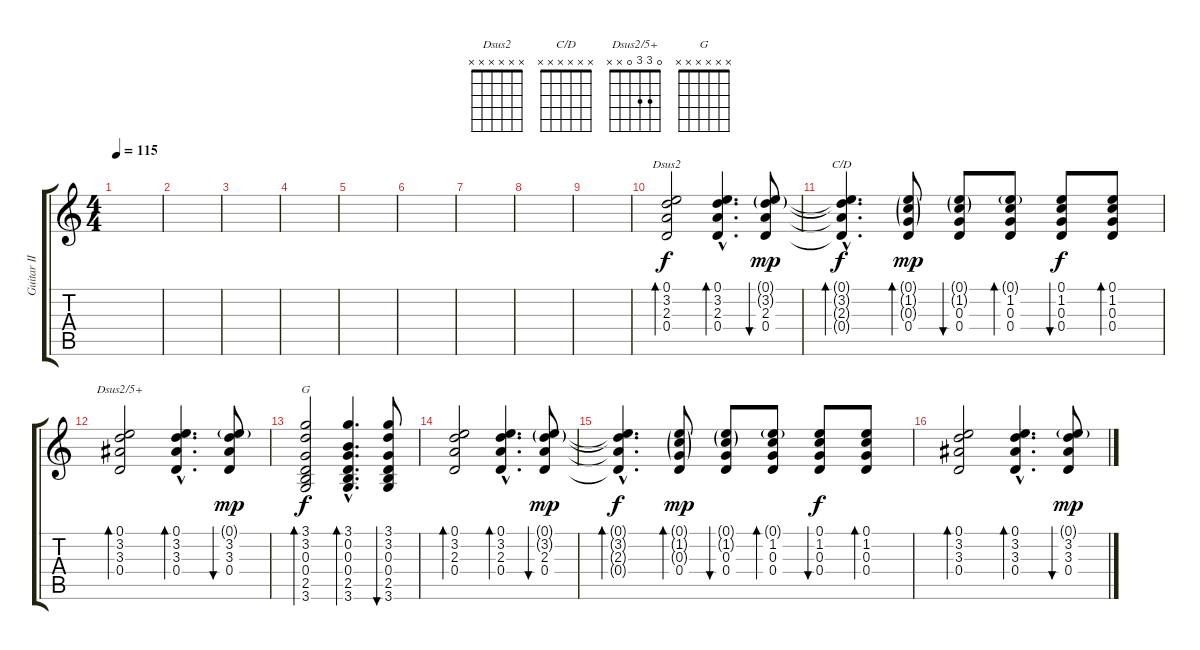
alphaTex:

\track ("Guitar II" "Guitar II") {instrument electricguitarclean}
\staff {score tabs}
\tuning (E4 B3 G3 D3 A2 E2) {hide}
\chord ("Dsus2" x x x x x x)
\chord ("C/D" x x x x x x)
\chord ("Dsus2/5+" 0 3 3 0 x x)
\chord ("G" x x x x x x)
\ts (4 4)
\tempo 115
\clef g2
\ks c
|
|
|
|
|
|
|
|
|
(0.1 3.2 2.3 0.4).2{bd 60 ch "Dsus2"} (0.1{hac} 3.2{hac} 2.3{hac} 0.4{hac}).4{d bd 120} (0.1{g} 3.2{g} 2.3 0.4).8{bu 120 dy mp} |
(0.1{hac t} 3.2{hac t} 2.3{hac t} 0.4{hac t}).4{d bd 120 ch "C/D" dy f} (0.1{g} 1.2{g} 0.3{g} 0.4).8{bd 120 dy mp} (0.1{g} 1.2{g} 0.3 0.4).8{bu 120} (0.1{g} 1.2 0.3 0.4).8{bd 120} (0.1 1.2 0.3 0.4).8{bu 120 dy f} (0.1 1.2 0.3 0.4).8{bd 120} |
(0.1 3.2 3.3 0.4).2{bd 120 ch "Dsus2/5+"} (0.1{hac} 3.2{hac} 3.3{hac} 0.4{hac}).4{d bd 120} (0.1{g} 3.2 3.3 0.4).8{bu 120 dy mp} |
(3.1 3.2 0.3 0.4 2.5 3.6).2{bd 120 ch "G" dy f} (3.1{hac} 0.2{hac} 0.3{hac} 0.4{hac} 2.5{hac} 3.6{hac}).4{d bd 120} (3.1 3.2 0.3 0.4 2.5 3.6).8{bu 120} |
(0.1 3.2 2.3 0.4).2{bd 60} (0.1{hac} 3.2{hac} 2.3{hac} 0.4{hac}).4{d bd 120} (0.1{g} 3.2{g} 2.3 0.4).8{bu 120 dy mp} |
(0.1{hac t} 3.2{hac t} 2.3{hac t} 0.4{hac t}).4{d bd 120 dy f} (0.1{g} 1.2{g} 0.3{g} 0.4).8{bd 120 dy mp} (0.1{g} 1.2{g} 0.3 0.4).8{bu 120} (0.1{g} 1.2 0.3 0.4).8{bd 120} (0.1 1.2 0.3 0.4).8{bu 120 dy f} (0.1 1.2 0.3 0.4).8{bd 120} |
(0.1 3.2 3.3 0.4).2{bd 120} (0.1{hac} 3.2{hac} 3.3{hac} 0.4{hac}).4{d bd 120} (0.1{g} 3.2 3.3 0.4).8{bu 120 dy mp}
